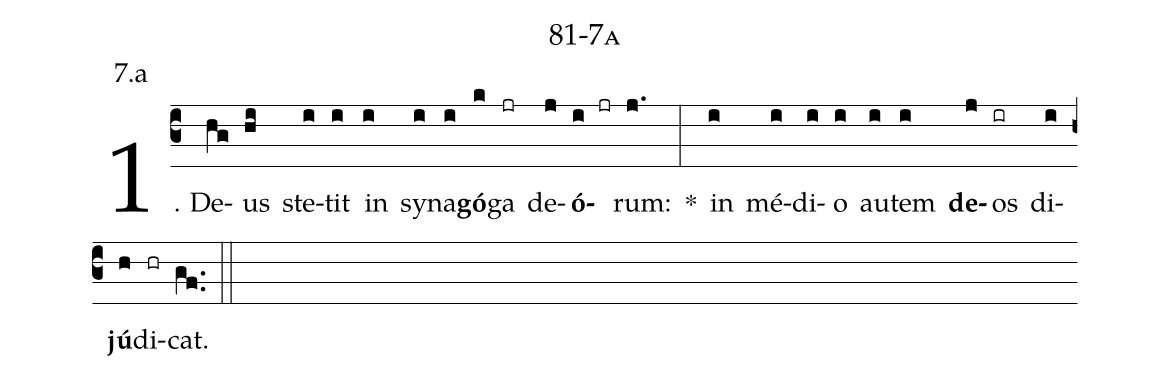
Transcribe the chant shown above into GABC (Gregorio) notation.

name: 81-7a;
annotation: 7.a;
%%
(c3)1. De(hg)us(hi) ste(i)tit(i) in(i) sy(i)na(i)<b>gó</b>(k)ga(jr) de(j)<b>ó</b>(i jr)rum:(j.) *(:) in(i) mé(i)di(i)o(i) au(i)tem(i) <b>de</b>(j)os(ir) di(i)<b>jú</b>(h)di(hr)cat.(gf..) (::)
